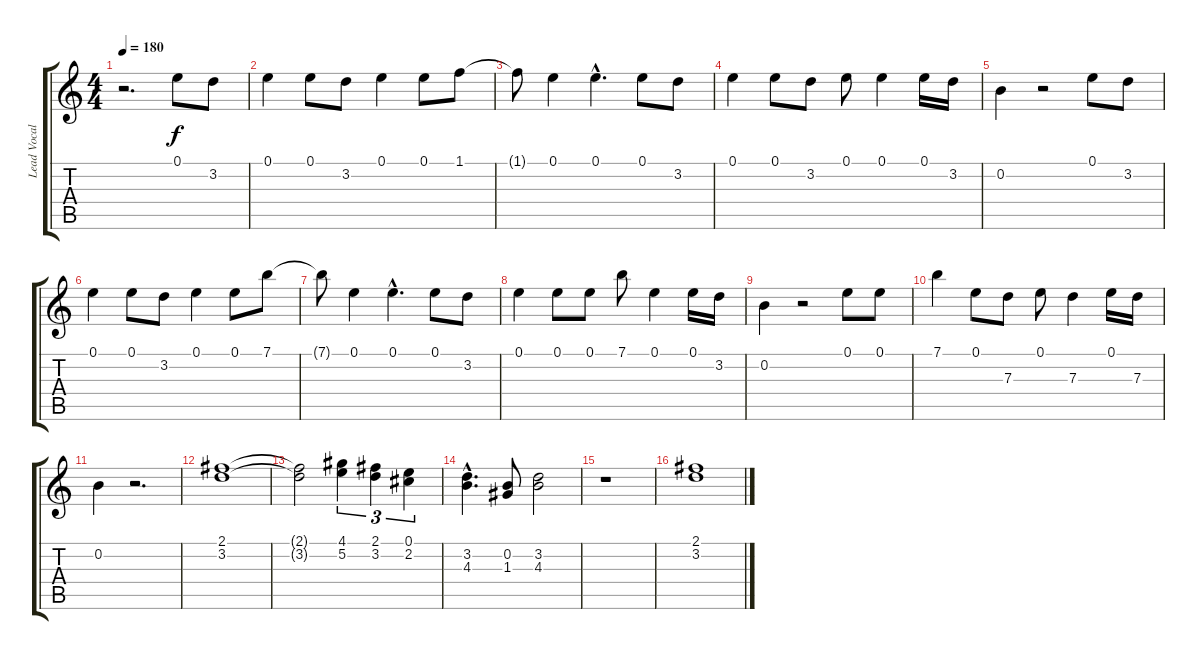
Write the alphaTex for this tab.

\track ("Lead Vocals" "Lead Vocal") {instrument fretlessbass}
\staff {score tabs}
\tuning (E4 B3 G3 D3 A2 E2) {hide}
\ts (4 4)
\tempo 180
\clef g2
\ks c
r.2{d dy f} 0.1.8 3.2.8 |
0.1.4 0.1.8 3.2.8 0.1.4 0.1.8 1.1.8 |
1.1{t}.8 0.1.4 0.1{hac}.4{d} 0.1.8 3.2.8 |
0.1.4 0.1.8 3.2.8 0.1.8 0.1.4 0.1.16 3.2.16 |
0.2.4 r.2 0.1.8 3.2.8 |
0.1.4 0.1.8 3.2.8 0.1.4 0.1.8 7.1.8 |
7.1{t}.8 0.1.4 0.1{hac}.4{d} 0.1.8 3.2.8 |
0.1.4 0.1.8 0.1.8 7.1.8 0.1.4 0.1.16 3.2.16 |
0.2.4 r.2 0.1.8 0.1.8 |
7.1.4 0.1.8 7.3.8 0.1.8 7.3.4 0.1.16 7.3.16 |
0.2.4 r.2{d} |
(2.1 3.2).1 |
(2.1{t} 3.2{t}).2 (4.1 5.2).4{tu (3 2)} (2.1 3.2).4{tu (3 2)} (0.1 2.2).4{tu (3 2)} |
(3.2{hac} 4.3{hac}).4{d} (0.2 1.3).8 (3.2 4.3).2 |
r.1 |
(2.1 3.2).1
